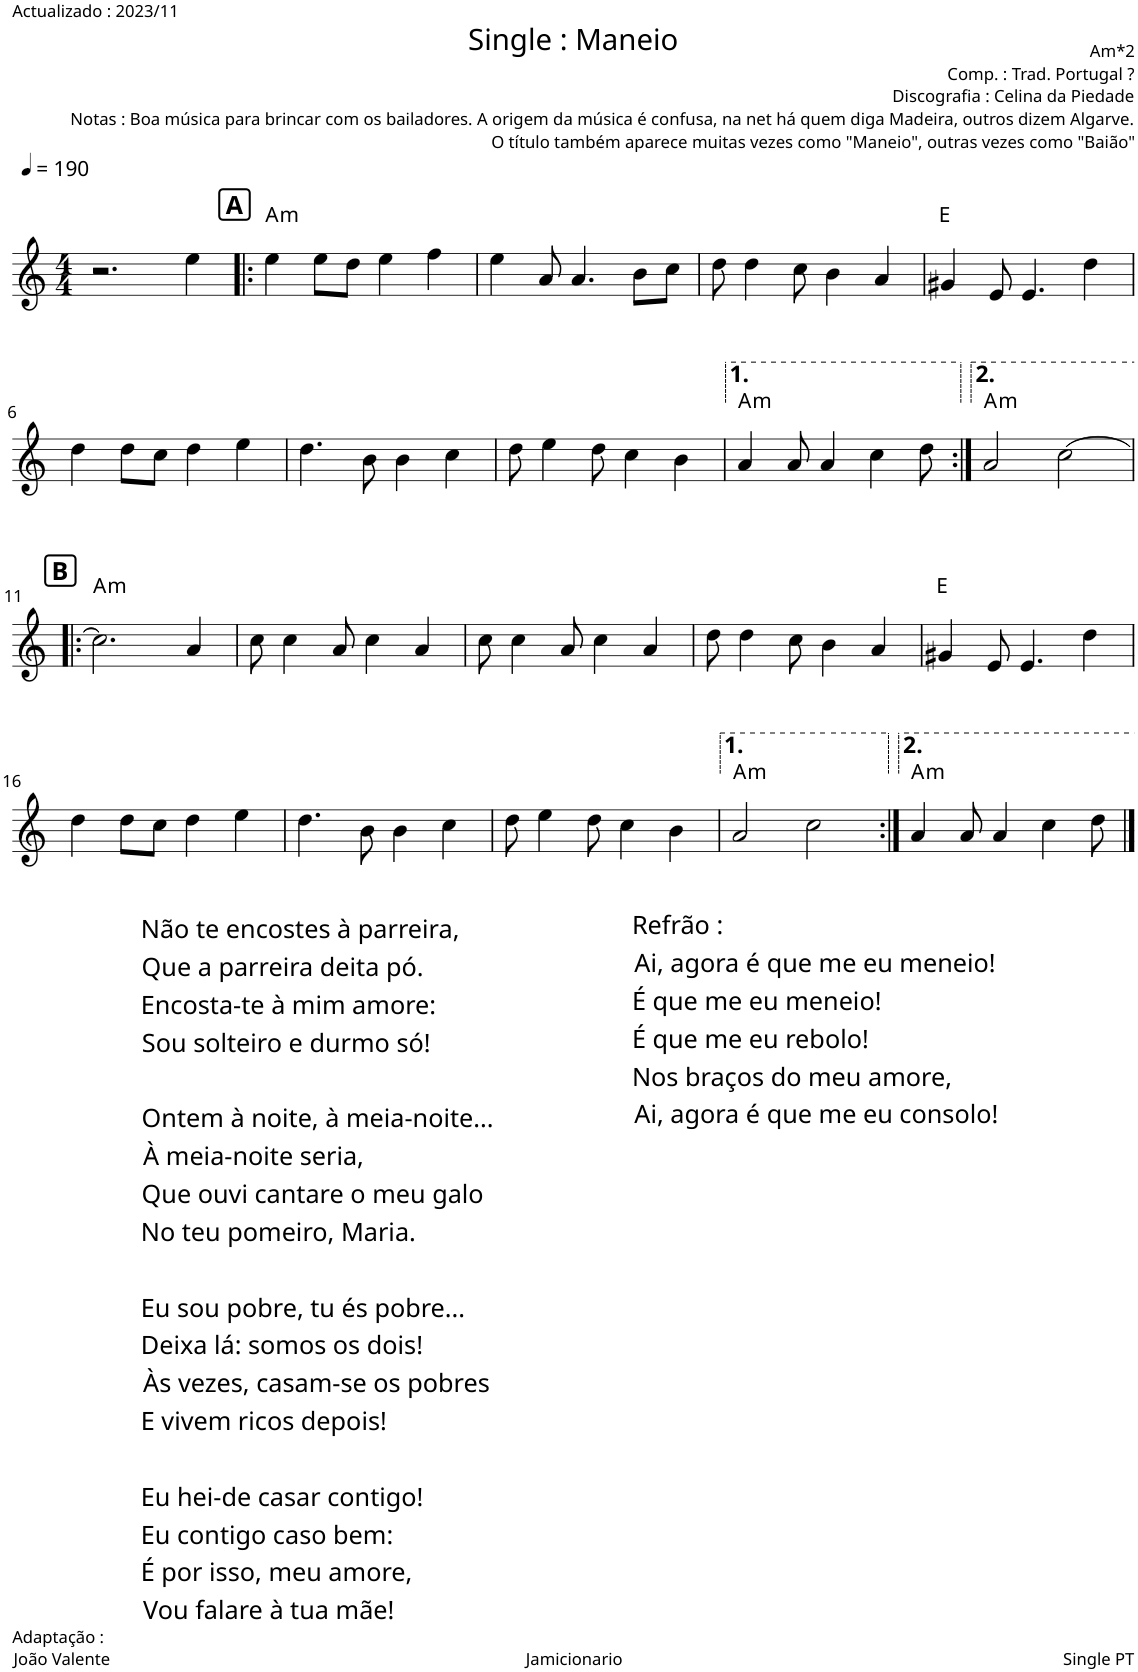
**kern	**harte
*part1	*part1
*staff1	*
*I"Piano	*
*I'Pno.	*
*clefG2	*
*k[]	*
*M4/4	*
*MM190	*
=1	=1
2.r	.
4ee\	.
!!LO:REH:place=s1:a:B:cj:fs=12:t=A
=2!|:	=2!|:
!	!LO:H:kt=m
4ee\	A:min
8ee\L	.
8dd\J	.
4ee\	.
4ff\	.
=3	=3
4ee\	.
8a/	.
4.a/	.
8b\L	.
8cc\J	.
=4	=4
8dd\	.
4dd\	.
8cc\	.
4b\	.
4a/	.
=5	=5
4g#X/	E:maj
8e/	.
4.e/	.
4dd\	.
!!LO:LB:g=z
=6	=6
4dd\	.
8dd\L	.
8cc\J	.
4dd\	.
4ee\	.
=7	=7
4.dd\	.
8b\	.
4b\	.
4cc\	.
=8	=8
8dd\	.
4ee\	.
8dd\	.
4cc\	.
4b\	.
=9	=9
!	!LO:H:kt=m
4a/	A:min
8a/	.
4a/	.
4cc\	.
8dd\	.
=10:|!	=10:|!
!	!LO:H:kt=m
2a/	A:min
[2cc\	.
!!LO:LB:g=z
!!LO:REH:place=s1:a:B:cj:fs=12:t=B
=11!|:	=11!|:
!	!LO:H:kt=m
2.cc\]	A:min
4a/	.
=12	=12
8cc\	.
4cc\	.
8a/	.
4cc\	.
4a/	.
=13	=13
8cc\	.
4cc\	.
8a/	.
4cc\	.
4a/	.
=14	=14
8dd\	.
4dd\	.
8cc\	.
4b\	.
4a/	.
=15	=15
4g#X/	E:maj
8e/	.
4.e/	.
4dd\	.
!!LO:LB:g=z
=16	=16
4dd\	.
8dd\L	.
8cc\J	.
4dd\	.
4ee\	.
=17	=17
4.dd\	.
8b\	.
4b\	.
4cc\	.
=18	=18
8dd\	.
4ee\	.
8dd\	.
4cc\	.
4b\	.
=19	=19
!	!LO:H:kt=m
2a/	A:min
2cc\	.
=20:|!	=20:|!
!LO:TX:b:t=Refrão &colon;	!
!LO:TX:b:t=Ai, agora é que me eu meneio!	!
!LO:TX:b:t=É que me eu meneio!	!
!LO:TX:b:t=É que me eu rebolo!	!
!LO:TX:b:t=Nos braços do meu amore,	!
!LO:TX:b:t=Ai, agora é que me eu consolo!	!LO:H:kt=m
4a/	A:min
8a/	.
4a/	.
4cc\	.
!LO:TX:b:t=Não te encostes à parreira,	!
!LO:TX:b:t=Que a parreira deita pó.	!
!LO:TX:b:t=Encosta-te à mim amore&colon;	!
!LO:TX:b:t=Sou solteiro e durmo só!	!
!LO:TX:b:t=Ontem à noite, à meia-noite...	!
!LO:TX:b:t=À meia-noite seria,	!
!LO:TX:b:t=Que ouvi cantare o meu galo	!
!LO:TX:b:t=No teu pomeiro, Maria.	!
!LO:TX:b:t=Eu sou pobre, tu és pobre...	!
!LO:TX:b:t=Deixa lá&colon; somos os dois!	!
!LO:TX:b:t=Às vezes, casam-se os pobres	!
!LO:TX:b:t=E vivem ricos depois!	!
!LO:TX:b:t=Eu hei-de casar contigo!	!
!LO:TX:b:t=Eu contigo caso bem&colon;	!
!LO:TX:b:t=É por isso, meu amore,	!
!LO:TX:b:t=Vou falare à tua mãe!	!
8dd\	.
==	==
*-	*-
